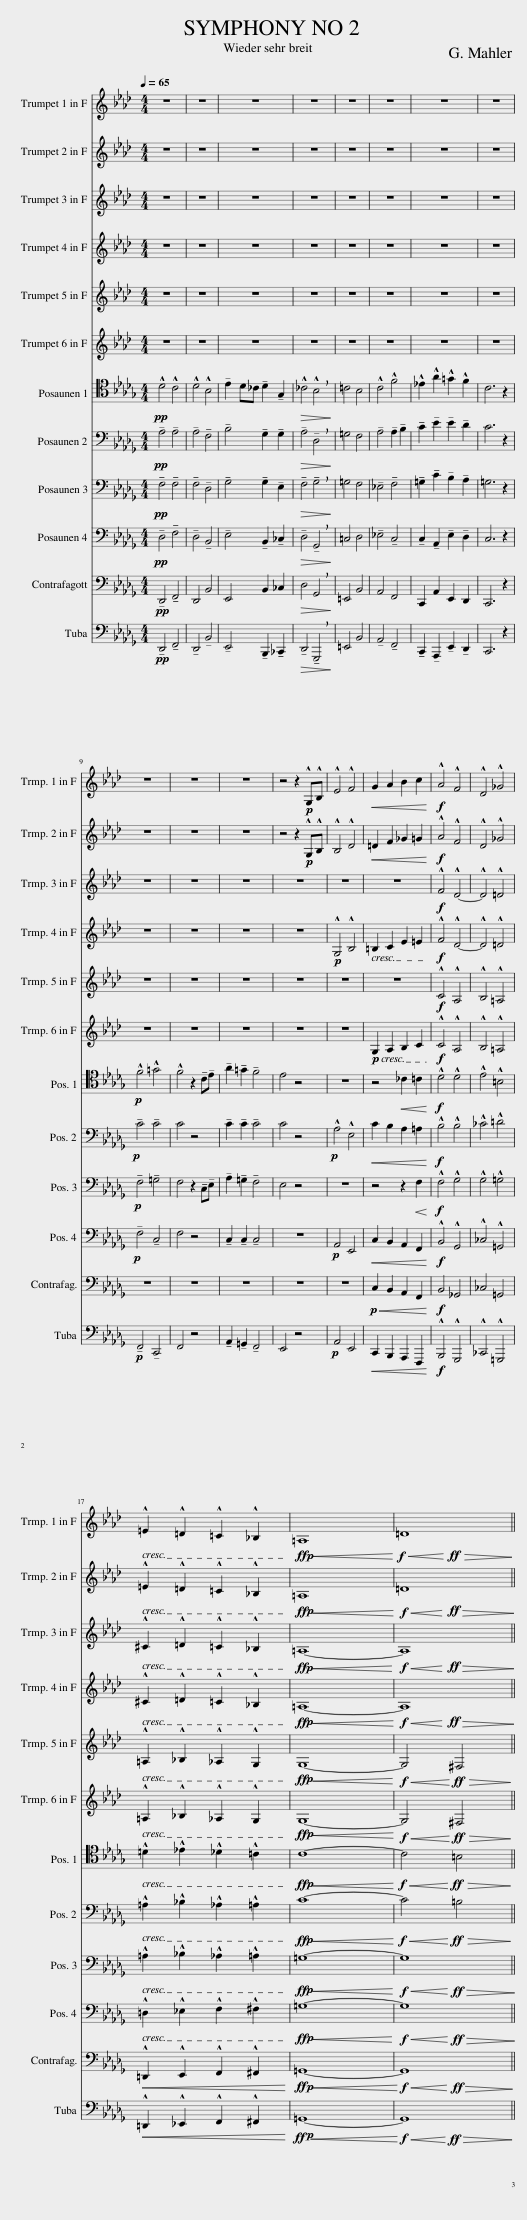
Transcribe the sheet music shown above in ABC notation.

X:1
%%score 1 2 3 4 5 6 7 8 9 10 11 12
L:1/8
Q:1/4=65
M:4/4
I:linebreak $
K:Db
V:1 treble transpose=5
V:2 treble transpose=5
V:3 treble transpose=5
V:4 treble transpose=5
V:5 treble transpose=5
V:6 treble transpose=5
V:7 tenor
V:8 bass
V:9 bass
V:10 bass
V:11 bass transpose=-12
V:12 bass
V:1
[K:Ab] z8 | z8 | z8 | z8 | z8 | %5
 z8 | z8 | z8 |$ z8 | z8 | %10
 z8 | z4 z2!p! !^!G,!^!B, | !^!E4 !^!F4 |!<(! G2 A2 B2 c2!<)! |!f! !^!A4 !^!F4 | %15
 !^!D4 !^!_G4 |$ !^!=E2 !^!=D2 !^!=C2 !^!_B,2 |!ff!!p!!<(! =A,8!<)! |!f!!ff!!<(!!>(! =D8!<)!!>)! || %19
V:2
[K:Ab] z8 | z8 | z8 | z8 | z8 | %5
 z8 | z8 | z8 |$ z8 | z8 | %10
 z8 | z4 z2!p! !^!G,!^!B, | !^!B,4 !^!D4 |!<(! =D2 F2 _G2 =G2!<)! |!f! !^!A4 !^!F4 | %15
 !^!D4 !^!_G4 |$ !^!=E2 !^!=D2 !^!=C2 !^!_B,2 |!ff!!p!!<(! =A,8!<)! |!f!!ff!!<(!!>(! =D8!<)!!>)! || %19
V:3
[K:Ab] z8 | z8 | z8 | z8 | z8 | %5
 z8 | z8 | z8 |$ z8 | z8 | %10
 z8 | z8 | z8 | z8 |!f! !^!F4 !^!D4- | %15
 !^!D4 !^!=D4 |$ !^!^C2 !^!=D2 !^!=C2 !^!_B,2 |!ff!!p!!<(! =A,8-!<)! |!f!!ff!!<(!!>(! A,8!<)!!>)! || %19
V:4
[K:Ab] z8 | z8 | z8 | z8 | z8 | %5
 z8 | z8 | z8 |$ z8 | z8 | %10
 z8 | z8 |!p! !^!G,4 !^!B,4 | =B,2 C2 E2 =E2 |!f! !^!F4 !^!D4- | %15
 !^!D4 !^!=D4 |$ !^!^C2 !^!=D2 !^!=C2 !^!_B,2 |!ff!!p!!<(! =A,8-!<)! |!f!!ff!!<(!!>(! A,8!<)!!>)! || %19
V:5
[K:Ab] z8 | z8 | z8 | z8 | z8 | %5
 z8 | z8 | z8 |$ z8 | z8 | %10
 z8 | z8 | z8 | z8 |!f! !^!C4 !^!A,4 | %15
 !^!B,4 !^!=A,4 |$ !^!=A,2 !^!_B,2 !^!_A,2 !^!G,2 |!ff!!p!!<(! G,8-!<)! |!f!!<(! G,4!<)!!ff!!>(! ^F,4!>)! || %19
V:6
[K:Ab] z8 | z8 | z8 | z8 | z8 | %5
 z8 | z8 | z8 |$ z8 | z8 | %10
 z8 | z8 | z8 |!p! G,2 A,2 B,2 C2 |!f! !^!C4 !^!A,4 | %15
 !^!B,4 !^!=A,4 |$ !^!=A,2 !^!_B,2 !^!_A,2 !^!G,2 |!ff!!p!!<(! G,8-!<)! |!f!!<(! G,4!<)!!ff!!>(! ^F,4!>)! || %19
V:7
!pp! !^!D4 !^!C4 | !^!D4 !^!B,4 | !tenuto!E2 D_C !tenuto!D2 !tenuto!G,2 |!>(! !^!_C4 !breath!!^!B,4!>)! | =C4 B,4 | %5
 !^!C4 !^!F4 | !^!_E2 !^!A2 !^!=G2 !^!F2 | C6 z2 |$!p! !^!F4 !^!=G4 | !^!F4 z2 !tenuto!C!tenuto!E | %10
 !tenuto!A2 !tenuto!=G2 !tenuto!F4 | E4 z4 | z8 | z4!<(! _C2 =C2!<)! |!f! !^!D4 !^!D4 | %15
 !^!E4 !^!=B,4 |$ !^!=D2 !^!_E2 !^!_D2 !^!=C2 |!ff!!p!!<(! C8-!<)! |!f!!<(! C4!<)!!ff!!>(! =B,4!>)! || %19
V:8
!pp! !tenuto!A,4 !tenuto!A,4 | !tenuto!A,4 !tenuto!F,4 | !tenuto!B,4 !tenuto!G,2 !tenuto!G,2 |!>(! !tenuto!A,4 !breath!!tenuto!D,4!>)! | =G,4 F,4 | %5
 !tenuto!A,4 !tenuto!A,2 !tenuto!B,2 | !tenuto!C2 !tenuto!E2 !tenuto!E2 !tenuto!D2 | C6 z2 |$!p! !tenuto!C4 !tenuto!C4 | C4 z4 | %10
 !tenuto!C2 !tenuto!C2 !tenuto!C4 | C4 z4 |!p! !^!A,4 !^!E,4 |!<(! C2 B,2 A,2 =A,2!<)! |!f! !^!B,4 !^!B,4 | %15
 !^!_C4 !^!=D4 |$ !^!=A,2 !^!_B,2 !^!_A,2 !^!=A,2 |!ff!!p!!<(! C8-!<)! |!f!!<(! C4!<)!!ff!!>(! =B,4!>)! || %19
V:9
!pp! !tenuto!F,4 !tenuto!F,4 | !tenuto!F,4 !tenuto!D,4 | !tenuto!G,4 !tenuto!G,2 !tenuto!E,2 |!>(! !tenuto!F,4 !breath!!tenuto!G,4!>)! | =G,4 F,4 | %5
 !tenuto!_E,4 !tenuto!F,4 | !tenuto!=G,2 !tenuto!C2 !tenuto!B,2 !tenuto!A,2 | =G,6 z2 |$!p! !tenuto!F,4 !tenuto!=G,4 | F,4 z2 !tenuto!C,!tenuto!E, | %10
 !tenuto!A,2 !tenuto!=G,2 !tenuto!F,4 | E,4 z4 | z8 | z4 z2!<(! F,2!<)! |!f! !^!F,4 !^!G,4 | %15
 !^!G,4 !^!=G,4 |$ !^!=A,2 !^!_B,2 !^!_A,2 !^!=A,2 |!ff!!p!!<(! =G,8-!<)! |!f!!ff!!<(!!>(! G,8!<)!!>)! || %19
V:10
!pp! !tenuto!D,4 !tenuto!F,4 | !tenuto!D,4 !tenuto!B,,4 | !tenuto!E,4 !tenuto!B,,2 !tenuto!_C,2 |!>(! !tenuto!D,4 !breath!!tenuto!G,,4!>)! | =C,4 D,4 | %5
 !tenuto!_E,4 !tenuto!C,4 | !tenuto!C,2 !tenuto!A,,2 !tenuto!E,2 !tenuto!D,2 | C,6 z2 |$!p! !tenuto!F,4 !tenuto!C,4 | F,4 z4 | %10
 !tenuto!C,2 !tenuto!C,2 !tenuto!C,4 | z8 |!p! A,,4 E,,4 |!<(! C,2 B,,2 A,,2 F,,2!<)! |!f! !^!B,,4 !^!G,,4 | %15
 !^!_C,4 !^!=G,,4 |$ !^!=D,2 !^!_E,2 !^!F,2 !^!^F,2 |!ff!!p!!<(! =G,8-!<)! |!f!!ff!!<(!!>(! G,8!<)!!>)! || %19
V:11
!pp! !tenuto!D,,4 !tenuto!F,,4 | D,,4 B,,4 | E,,4 B,,2 _C,2 |!>(! D,4 !breath!G,,4!>)! | =E,,4 B,,4 | %5
 A,,4 F,,4 | C,,2 A,,2 E,,2 D,,2 | C,,6 z2 |$ z8 | z8 | %10
 z8 | z8 | z8 |!p!!<(! C,2 B,,2 A,,2 F,,2!<)! |!f! B,,4 _G,,4 | %15
 _C,4 =G,,4 |$!<(! !^!=D,,2 !^!E,,2 !^!F,,2 !^!^F,,2!<)! |!ff!!p!!<(! =G,,8-!<)! |!f!!ff!!<(!!>(! G,,8!<)!!>)! || %19
V:12
!pp! !tenuto!D,,4 !tenuto!F,,4 | !tenuto!D,,4 !tenuto!B,,4 | !tenuto!E,,4 !tenuto!B,,,2 !tenuto!_C,,2 |!>(! !tenuto!D,,4 !breath!!tenuto!G,,,4!>)! | =E,,4 B,,4 | %5
 !tenuto!A,,4 !tenuto!F,,4 | !tenuto!C,,2 !tenuto!A,,,2 !tenuto!E,,2 !tenuto!D,,2 | C,,6 z2 |$!p! !tenuto!F,,4 !tenuto!C,,4 | F,,4 z4 | %10
 !tenuto!A,,2 !tenuto!=G,,2 !tenuto!F,,4 | E,,4 z4 |!p! A,,4 E,,4 |!<(! C,,2 B,,,2 A,,,2 F,,,2!<)! |!f! !^!B,,,4 !^!G,,,4 | %15
 !^!_C,,4 !^!=G,,,4 |$!<(! !^!=D,,2 !^!_E,,2 !^!F,,2 !^!^F,,2!<)! |!ff!!p!!<(! =G,,8-!<)! |!f!!<(!!>(! G,,8!<)!!ff!!>)! || %19
